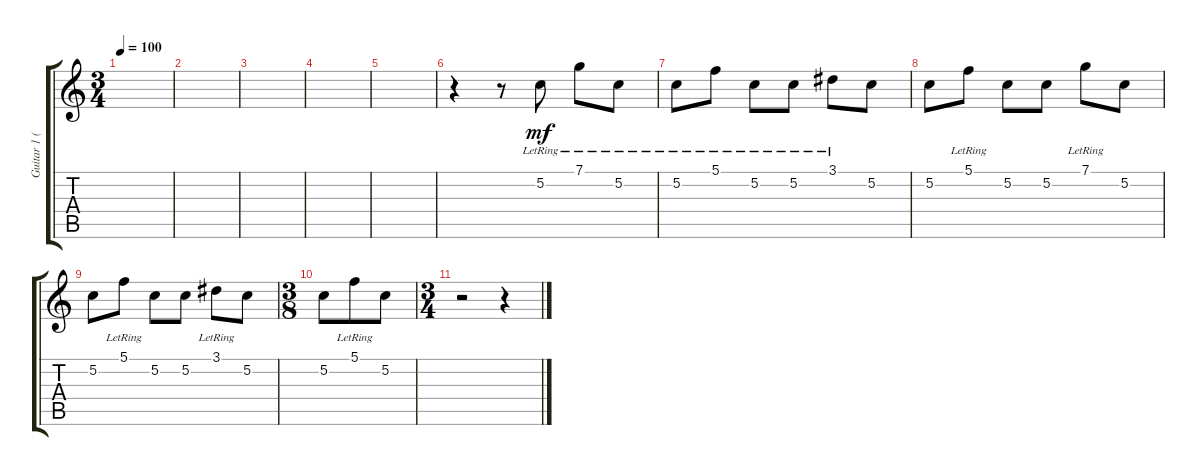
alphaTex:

\track ("Guitar 1 (Acoustic)" "Guitar 1 (") {instrument acousticguitarsteel}
\staff {score tabs}
\tuning (C4 G3 Eb3 Bb2 F2 C2) {hide}
\ts (3 4)
\tempo 100
\clef g2
\ks c
|
|
|
|
|
r.4 r.8 5.2{lr}.8{dy mf} 7.1{lr}.8 5.2{lr}.8 |
5.2{lr}.8 5.1{lr}.8 5.2{lr}.8 5.2{lr}.8 3.1{lr}.8 5.2.8 |
5.2.8 5.1{lr}.8 5.2.8 5.2.8 7.1{lr}.8 5.2.8 |
5.2.8 5.1{lr}.8 5.2.8 5.2.8 3.1{lr}.8 5.2.8 |
\ts (3 8)
5.2.8 5.1{lr}.8 5.2.8 |
\ts (3 4)
r.2 r.4
